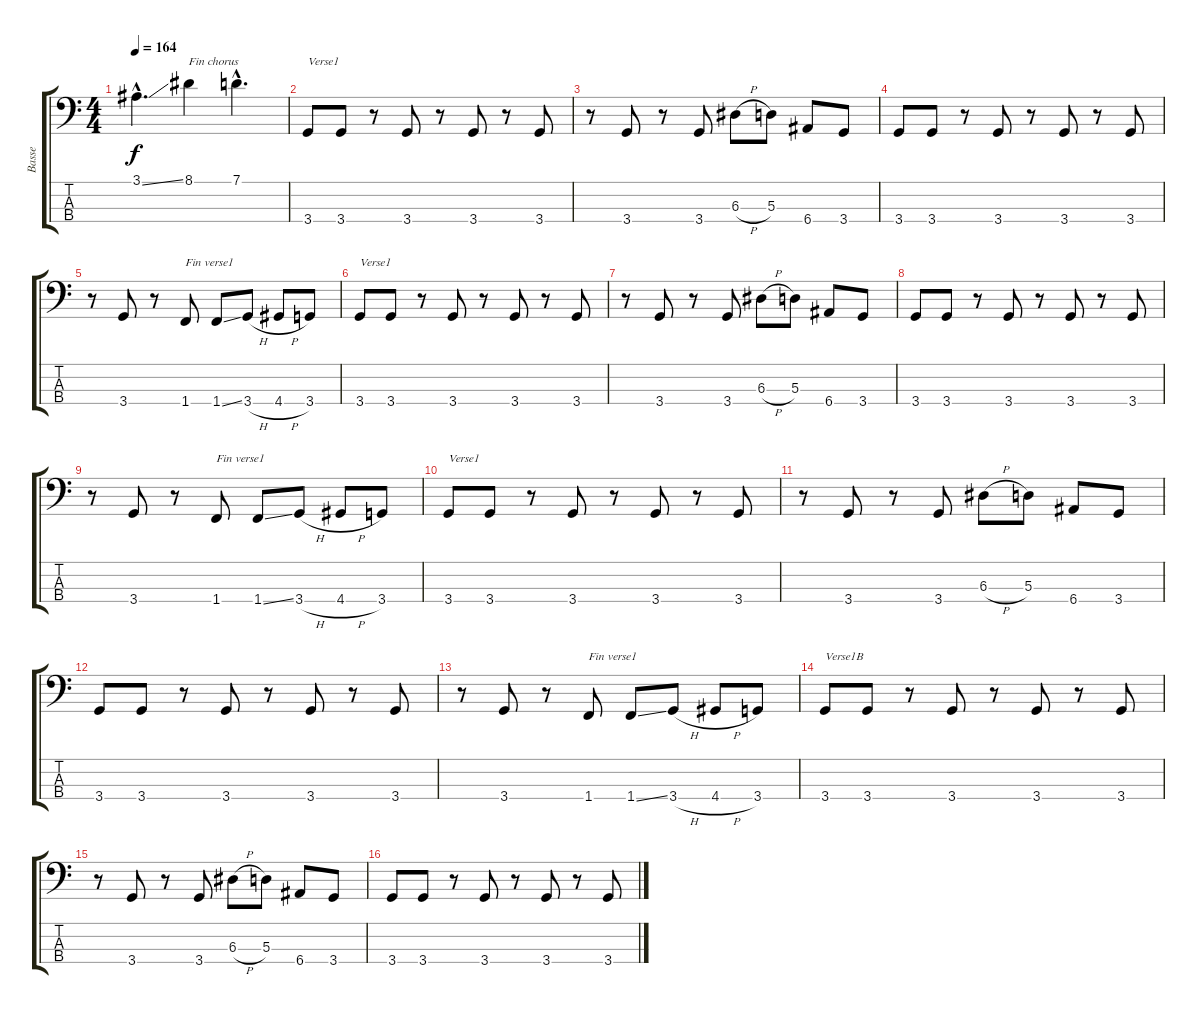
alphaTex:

\track ("Basse" "Basse") {instrument electricbassfinger}
\staff {score tabs}
\tuning (G2 D2 A1 E1) {hide}
\ts (4 4)
\tempo 164
\clef f4
\ks c
3.1{ss hac}.4{d dy f} 8.1.4{txt "Fin chorus"} 7.1{hac}.4{d} |
3.4.8{txt "Verse1"} 3.4.8 r.8 3.4.8 r.8 3.4.8 r.8 3.4.8 |
r.8 3.4.8 r.8 3.4.8 6.3{h}.8 5.3.8 6.4.8 3.4.8 |
3.4.8 3.4.8 r.8 3.4.8 r.8 3.4.8 r.8 3.4.8 |
r.8 3.4.8 r.8 1.4.8{txt "Fin verse1"} 1.4{ss}.8 3.4{h}.8 4.4{h}.8 3.4.8 |
3.4.8{txt "Verse1"} 3.4.8 r.8 3.4.8 r.8 3.4.8 r.8 3.4.8 |
r.8 3.4.8 r.8 3.4.8 6.3{h}.8 5.3.8 6.4.8 3.4.8 |
3.4.8 3.4.8 r.8 3.4.8 r.8 3.4.8 r.8 3.4.8 |
r.8 3.4.8 r.8 1.4.8{txt "Fin verse1"} 1.4{ss}.8 3.4{h}.8 4.4{h}.8 3.4.8 |
3.4.8{txt "Verse1"} 3.4.8 r.8 3.4.8 r.8 3.4.8 r.8 3.4.8 |
r.8 3.4.8 r.8 3.4.8 6.3{h}.8 5.3.8 6.4.8 3.4.8 |
3.4.8 3.4.8 r.8 3.4.8 r.8 3.4.8 r.8 3.4.8 |
r.8 3.4.8 r.8 1.4.8{txt "Fin verse1"} 1.4{ss}.8 3.4{h}.8 4.4{h}.8 3.4.8 |
3.4.8{txt "Verse1B"} 3.4.8 r.8 3.4.8 r.8 3.4.8 r.8 3.4.8 |
r.8 3.4.8 r.8 3.4.8 6.3{h}.8 5.3.8 6.4.8 3.4.8 |
3.4.8 3.4.8 r.8 3.4.8 r.8 3.4.8 r.8 3.4.8
